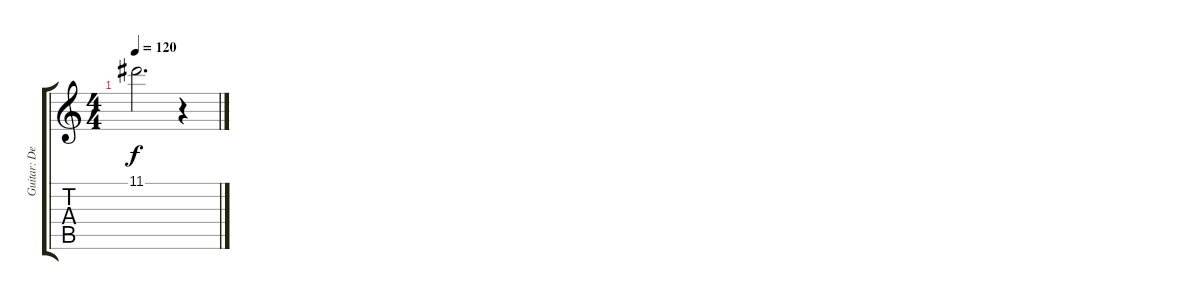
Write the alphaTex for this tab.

\track ("Guitar: Dean Parks" "Guitar: De") {instrument overdrivenguitar}
\staff {score tabs}
\tuning (E4 B3 G3 D3 A2 E2) {hide}
\ts (4 4)
\tempo 120
\clef g2
\ks c
11.1{t}.2{d dy f} r.4
